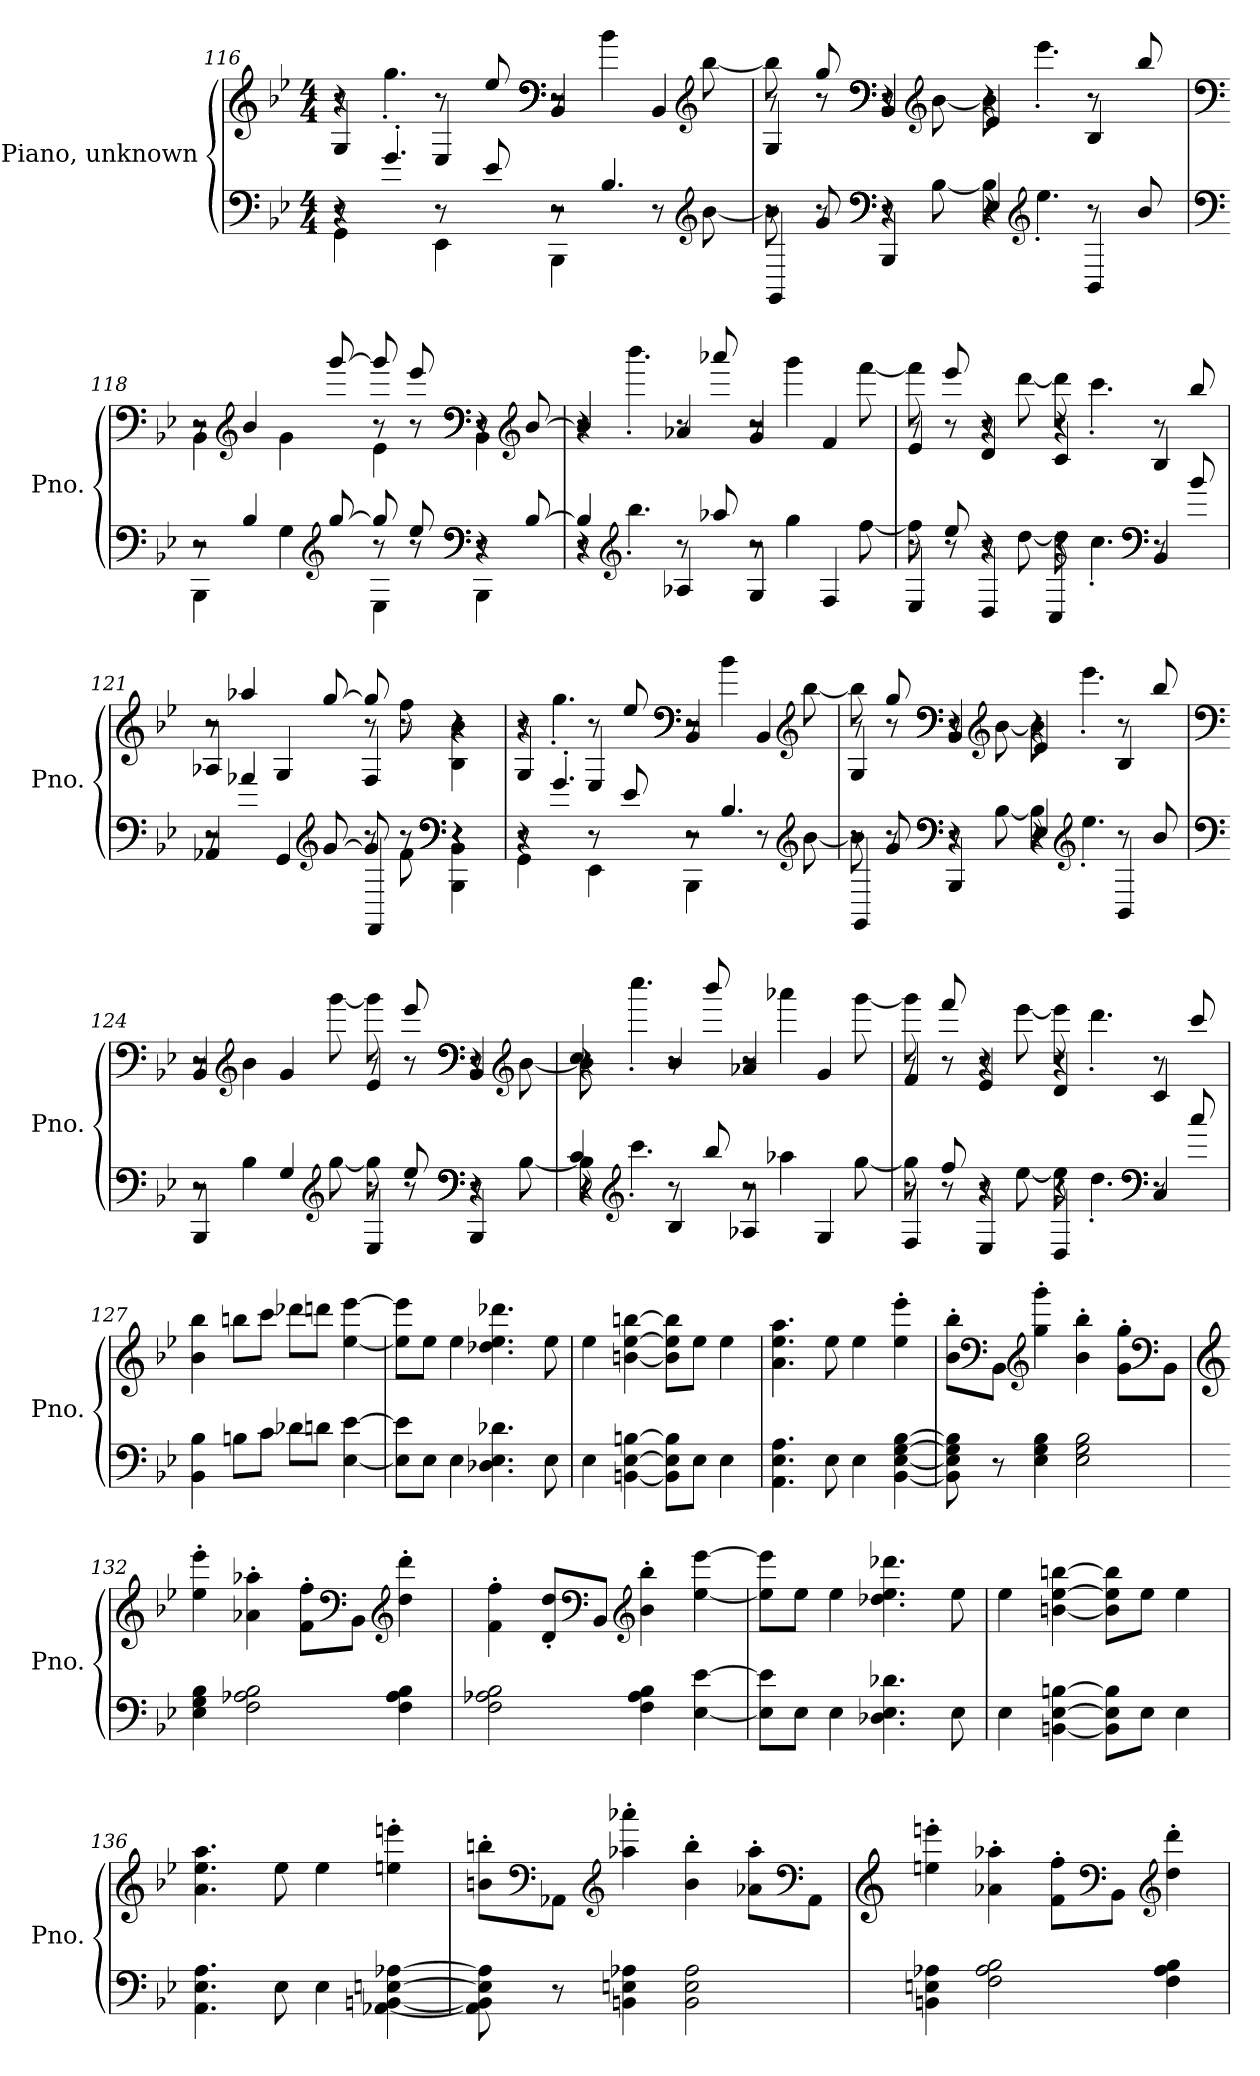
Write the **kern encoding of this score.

**kern	**kern
*part1	*part1
*staff2	*staff1
*I"Piano, unknown	*
*I'Pno.	*
*clefF4	*clefG2
*k[b-e-]	*k[b-e-]
*M4/4	*M4/4
=116	=116
*^	*^
*	*^	*	*^
4r	4GG\	8r	4r	8r	4G/
.	.	4.g'/	.	4.gg'\	.
8r	4EE-\	.	8r	.	4E-/
8e-/	.	.	8ee-/	.	.
*	*	*	*clefF4	*	*
2r	4BBB-\	8r	2r	8r	4BB-/
.	.	4.B-/	.	4b-\	.
.	8r	.	.	.	4BB-/
*clefG2	*	*	*clefG2	*	*
.	[8b-\	.	.	[8bb-\	.
=117	=117	=117	=117	=117	=117
8r	8b-\]	4GG/	8r	8bb-\]	4G/
8g/	8r	.	8gg/	8r	.
*clefF4	*	*	*clefF4	*	*
4r	8r	4BBB-/	4r	8r	4BB-/
*	*	*	*clefG2	*	*
.	[8B-\	.	.	[8b-\	.
4r	8B-\]	4E-/	4r	8b-\]	4e-/
*clefG2	*	*	*	*	*
.	4.ee-'\	.	.	4.eee-'\	.
8r	.	4BB-/	8r	.	4B-/
8b-/	.	.	8bb-/	.	.
!!LO:PB:g=z	!!	!!
=118	=118	=118	=118	=118	=118
*clefF4	*	*	*clefF4	*	*
2r	4BBB-\	8r	2r	4BB-\	8r
*	*	*	*clefG2	*	*
.	.	4B-/	.	.	4b-/
.	4G\	.	.	4g\	.
*clefG2	*	*	*	*	*
.	.	[8gg/	.	.	[8ggg/
8r	4E-\	8gg/]	8r	4e-\	8ggg/]
8ee-/	.	8r	8eee-/	.	8r
*clefF4	*	*	*clefF4	*	*
4r	4BBB-\	8r	4r	4BB-\	8r
*	*	*	*clefG2	*	*
.	.	[8B-/	.	.	[8b-/
=119	=119	=119	=119	=119	=119
4r	8r	4B-/]	4r	8r	4b-/]
*clefG2	*	*	*	*	*
.	4.bb-'\	.	.	4.bbb-'\	.
8r	.	4A-X/	8r	.	4a-X/
8aa-X/	.	.	8aaa-X/	.	.
2r	8r	4G/	2r	8r	4g/
.	4gg\	.	.	4ggg\	.
.	.	4F/	.	.	4f/
.	[8ff\	.	.	[8fff\	.
!!LO:LB:g=z	!!	!!
=120	=120	=120	=120	=120	=120
8r	8ff\]	4E-/	8r	8fff\]	4e-/
8ee-/	8r	.	8eee-/	8r	.
4r	8r	4D/	4r	8r	4d/
.	[8dd\	.	.	[8ddd\	.
4r	8dd\]	4C/	4r	8ddd\]	4c/
.	4.cc'\	.	.	4.ccc'\	.
*clefF4	*	*	*	*	*
8r	.	4BB-/	8r	.	4B-/
8b-/	.	.	8bb-/	.	.
=121	=121	=121	=121	=121	=121
8r	2r	4AA-X/	8r	2r	4A-X/
4a-X/	.	.	4aa-X/	.	.
.	.	4GG/	.	.	4G/
*clefG2	*	*	*	*	*
[8g/	.	.	[8gg/	.	.
8g/]	8r	4FF/	8gg/]	8r	4F/
8r	8f\	.	8r	8ff\	.
*clefF4	*	*	*	*	*
4r	4BBB-\ 4BB-\	4r	4r	4B-\ 4b-\	4r
=122	=122	=122	=122	=122	=122
4r	4GG\	8r	4r	8r	4G/
.	.	4.g'/	.	4.gg'\	.
8r	4EE-\	.	8r	.	4E-/
8e-/	.	.	8ee-/	.	.
*	*	*	*clefF4	*	*
2r	4BBB-\	8r	2r	8r	4BB-/
.	.	4.B-/	.	4b-\	.
.	8r	.	.	.	4BB-/
*clefG2	*	*	*clefG2	*	*
.	[8b-\	.	.	[8bb-\	.
!!LO:LB:g=z	!!	!!
=123	=123	=123	=123	=123	=123
8r	8b-\]	4GG/	8r	8bb-\]	4G/
8g/	8r	.	8gg/	8r	.
*clefF4	*	*	*clefF4	*	*
4r	8r	4BBB-/	4r	8r	4BB-/
*	*	*	*clefG2	*	*
.	[8B-\	.	.	[8b-\	.
4r	8B-\]	4E-/	4r	8b-\]	4e-/
*clefG2	*	*	*	*	*
.	4.ee-'\	.	.	4.eee-'\	.
8r	.	4BB-/	8r	.	4B-/
8b-/	.	.	8bb-/	.	.
=124	=124	=124	=124	=124	=124
*clefF4	*	*	*clefF4	*	*
2r	8r	4BBB-/	2r	8r	4BB-/
*	*	*	*clefG2	*	*
.	4B-\	.	.	4b-\	.
.	.	4G/	.	.	4g/
*clefG2	*	*	*	*	*
.	[8gg\	.	.	[8ggg\	.
8r	8gg\]	4E-/	8r	8ggg\]	4e-/
8ee-/	8r	.	8eee-/	8r	.
*clefF4	*	*	*clefF4	*	*
4r	8r	4BBB-/	4r	8r	4BB-/
*	*	*	*clefG2	*	*
.	[8B-\	.	.	[8b-\	.
!!LO:LB:g=z	!!	!!
=125	=125	=125	=125	=125	=125
4r	8B-\]	4c/	4r	8b-\]	4cc/
*clefG2	*	*	*	*	*
.	4.ccc'\	.	.	4.cccc'\	.
8r	.	4B-/	8r	.	4b-/
8bb-/	.	.	8bbb-/	.	.
2r	8r	4A-X/	2r	8r	4a-X/
.	4aa-X\	.	.	4aaa-X\	.
.	.	4G/	.	.	4g/
.	[8gg\	.	.	[8ggg\	.
=126	=126	=126	=126	=126	=126
8r	8gg\]	4F/	8r	8ggg\]	4f/
8ff/	8r	.	8fff/	8r	.
4r	8r	4E-/	4r	8r	4e-/
.	[8ee-\	.	.	[8eee-\	.
4r	8ee-\]	4D/	4r	8eee-\]	4d/
.	4.dd'\	.	.	4.ddd'\	.
*clefF4	*	*	*	*	*
8r	.	4C/	8r	.	4c/
8cc/	.	.	8ccc/	.	.
*v	*v	*v	*	*	*
*	*v	*v	*v
=127	=127
4BB-\ 4B-\	4b-\ 4bb-\
8Bn\L	8bbn\L
8c\J	8ccc\J
8d-X\L	8ddd-X\L
8dn\J	8dddn\J
[4E-\ [4e-\	[4ee-\ [4eee-\
!!LO:LB:g=z
=128	=128
8E-\] 8e-\]L	8ee-\] 8eee-\]L
8E-\J	8ee-\J
4E-\	4ee-\
4.D-X\ 4.E-\ 4.d-X\	4.dd-X\ 4.ee-\ 4.ddd-X\
8E-\	8ee-\
=129	=129
4E-\	4ee-\
[4BBn\ [4E-\ [4Bn\	[4bn\ [4ee-\ [4bbn\
8BB\] 8E-\] 8B\]L	8b\] 8ee-\] 8bb\]L
8E-\J	8ee-\J
4E-\	4ee-\
=130	=130
4.AA\ 4.E-\ 4.A\	4.a\ 4.ee-\ 4.aa\
8E-\	8ee-\
4E-\	4ee-\
[4BB-\ [4E-\ [4G\ [4B-\	4ee-\' 4eee-\'
=131	=131
8BB-\] 8E-\] 8G\] 8B-\]	8b-\' 8bb-\'L
*	*clefF4
8r	8BB-\J
*	*clefG2
4E-\ 4G\ 4B-\	4gg\' 4ggg\'
2E-\ 2G\ 2B-\	4b-\' 4bb-\'
.	8g\' 8gg\'L
*	*clefF4
.	8BB-\J
=132	=132
*	*clefG2
4E-\ 4G\ 4B-\	4ee-\' 4eee-\'
2F\ 2A-X\ 2B-\	4a-X\' 4aa-X\'
.	8f\' 8ff\'L
*	*clefF4
.	8BB-\J
*	*clefG2
4F\ 4A-\ 4B-\	4dd\' 4ddd\'
!!LO:LB:g=z
=133	=133
2F\ 2A-X\ 2B-\	4f\' 4ff\'
.	8d/' 8dd/'L
*	*clefF4
.	8BB-/J
*	*clefG2
4F\ 4A-\ 4B-\	4b-\' 4bb-\'
[4E-\ [4e-\	[4ee-\ [4eee-\
=134	=134
8E-\] 8e-\]L	8ee-\] 8eee-\]L
8E-\J	8ee-\J
4E-\	4ee-\
4.D-X\ 4.E-\ 4.d-X\	4.dd-X\ 4.ee-\ 4.ddd-X\
8E-\	8ee-\
=135	=135
4E-\	4ee-\
[4BBn\ [4E-\ [4Bn\	[4bn\ [4ee-\ [4bbn\
8BB\] 8E-\] 8B\]L	8b\] 8ee-\] 8bb\]L
8E-\J	8ee-\J
4E-\	4ee-\
=136	=136
4.AA\ 4.E-\ 4.A\	4.a\ 4.ee-\ 4.aa\
8E-\	8ee-\
4E-\	4ee-\
[4AA-X\ [4BBn\ [4En\ [4A-X\	4een\' 4eeen\'
!!LO:PB:g=z
=137	=137
8AA-\] 8BB\] 8E\] 8A-\]	8bn\' 8bbn\'L
*	*clefF4
8r	8AA-X\J
*	*clefG2
4BBn\ 4En\ 4A-X\	4aa-X\' 4aaa-X\'
2BB\ 2E\ 2A-\	4b\' 4bb\'
.	8a-X\' 8aa-\'L
*	*clefF4
.	8AA-\J
=138	=138
*	*clefG2
4BBn\ 4En\ 4A-X\	4een\' 4eeen\'
2F\ 2A-\ 2B-\	4a-X\' 4aa-X\'
.	8f\' 8ff\'L
*	*clefF4
.	8BB-\J
*	*clefG2
4F\ 4A-\ 4B-\	4dd\' 4ddd\'
=	=
*-	*-
